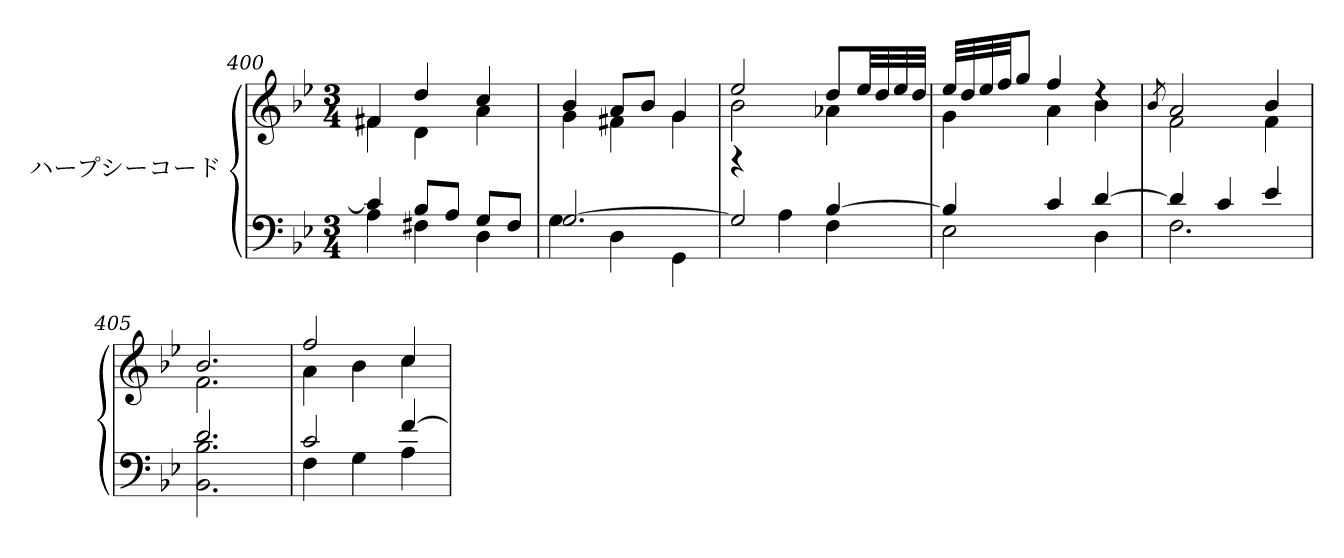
**kern	**kern
*part1	*part1
*staff2	*staff1
*I"ハープシーコード	*
!!LO:LB:g=z
*clefF4	*clefG2
*k[b-e-]	*k[b-e-]
*M3/4	*M3/4
=400	=400
*^	*^
4c/]	4A\	4f#X/	4f#\
8B-/L	4F#X\	4dd/	4d\
8A/J	.	.	.
8G/L	4D\	4cc/	4a\
8F#/J	.	.	.
=401	=401	=401	=401
[2.G/	4G\	4b-/	4g\
.	4D\	8a/L	4f#X\
.	.	8b-/J	.
.	4GG\	4g/	4g\
=402	=402	=402	=402
2G/]	4rdd	2ee-/	2b-\
.	4A\	.	.
[4B-/	4F\	8dd/L	4a-X\
.	.	32ee-/LL	.
.	.	32dd/	.
.	.	32ee-/	.
.	.	32dd/JJJ	.
=403	=403	=403	=403
4B-/]	2E-\	32ee-/LLL	4g\
.	.	32dd/	.
.	.	32ee-/	.
.	.	32ff/JJ	.
.	.	8gg/J	.
4c/	.	4ff/	4a\
[4d/	4D\	4rdd	4b-\
=404	=404	=404	=404
.	.	8qb-/	.
4d/]	2.F\	2a/	2f\
4c/	.	.	.
4e-/	.	4b-/	4f\
=405	=405	=405	=405
2.d/	2.BB-\ 2.B-\	2.b-/	2.f\
=406	=406	=406	=406
2c/	4F\	2ff/	4a\
.	4G\	.	4b-\
[4f/	4A\	4cc/	4cc\
*v	*v	*	*
*	*v	*v
=	=
*-	*-
